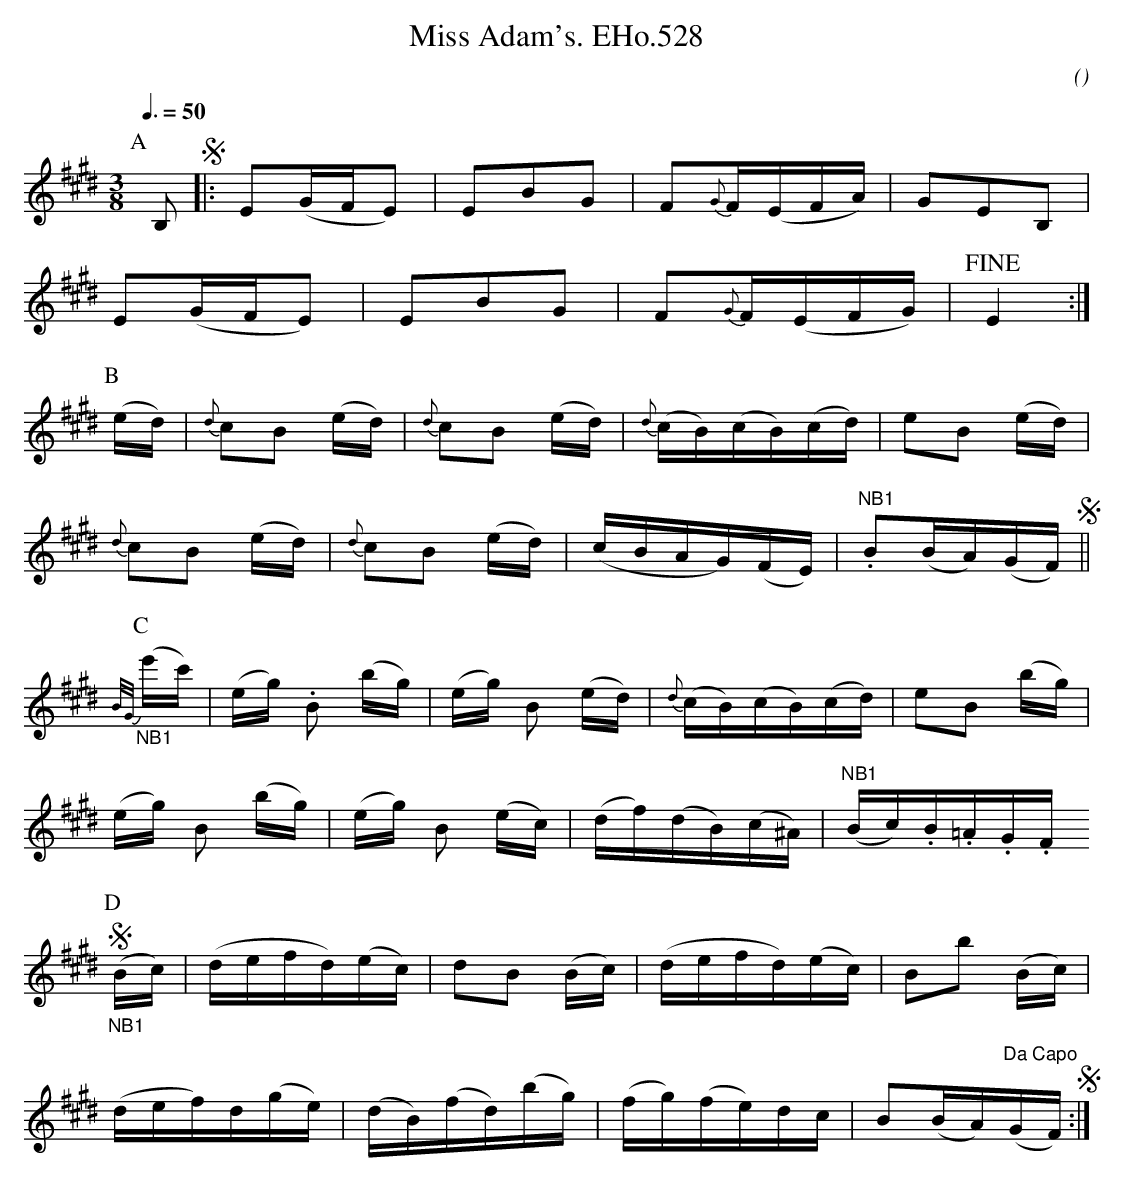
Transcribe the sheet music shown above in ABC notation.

X:1
T:Miss Adam's. EHo.528
M:3/8
L:1/8
Q:3/8=50
C:
O:
K:E
P:A
yB,!segno!|: E(G/F/E) | EBG | F{G}F/(E/F/A/) | GEB, |
E(G/F/E) | EBG | F{G}F/(E/F/G/) | !fine!E2 :|
P:B
(e/d/) | {d}cB (e/d/) | {d}cB (e/d/) | {d}(c/B/)(c/B/)(c/d/) | eB (e/d/) |
{d}cB (e/d/) | {d}cB (e/d/) | (c/B/A/G/)(F/E/) | ."NB1"B(B/A/)(G/F/) !segno!||
P:C
"_NB1"{B/G/} (e'/c'/) | (e/g/) .B (b/g/) | (e/g/) B (e/d/) | {d}(c/B/)(c/B/)(c/d/) | eB (b/g/) |
(e/g/) B (b/g/) | (e/g/) B (e/c/) | (d/f/)(d/B/)(c/^A/) | "NB1"(B/c/).B/.=A/.G/.F/  !segno!
P:D
"_NB1"(B/c/) | (d/e/f/d/)(e/c/) | dB (B/c/) | (d/e/f/d/)(e/c/) | Bb (B/c/) |
(d/e/f/)d/(g/e/) | (d/B/)(f/d/)(b/g/) | (f/g/)(f/e/)d/c/ | B(B/A/)"Da Capo"(G/F/) !segno! :|
